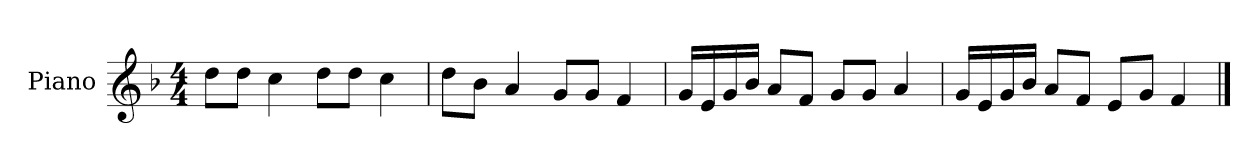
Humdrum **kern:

**kern
*part1
*staff1
*I"Piano
*I'P-no
*clefG2
*k[b-]
*M4/4
*MM90
=1
8dd\L
8dd\J
4cc\
8dd\L
8dd\J
4cc\
=2
8dd\L
8b-\J
4a/
8g/L
8g/J
4f/
=3
16g/LL
16e/
16g/
16b-/JJ
8a/L
8f/J
8g/L
8g/J
4a/
=4
16g/LL
16e/
16g/
16b-/JJ
8a/L
8f/J
8e/L
8g/J
4f/
==
*-
